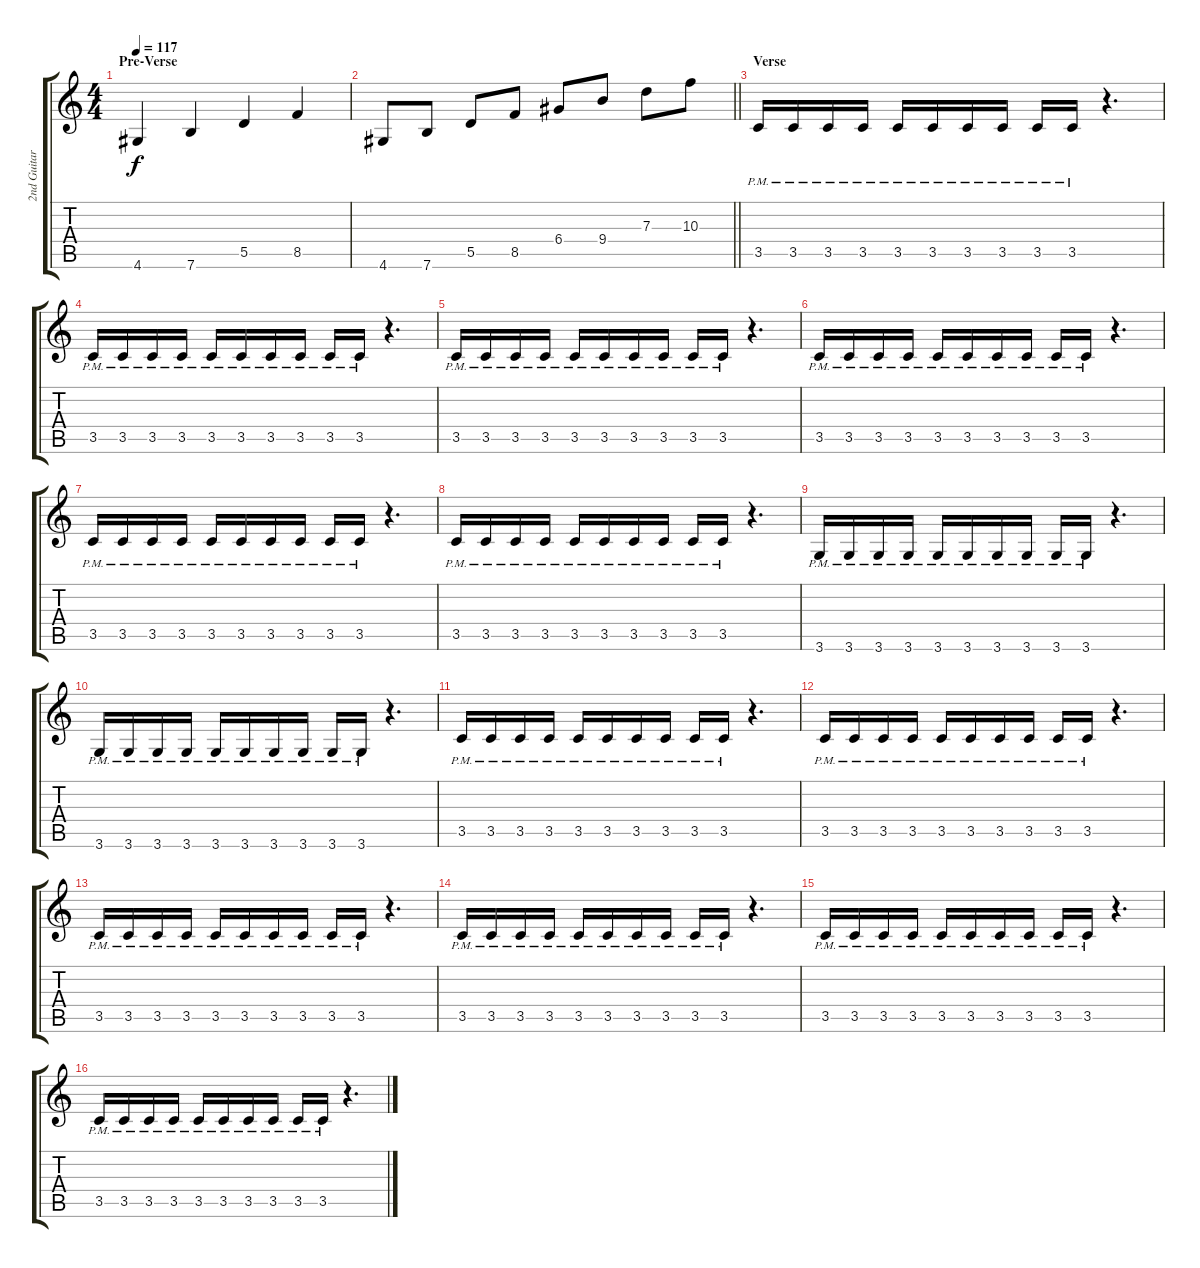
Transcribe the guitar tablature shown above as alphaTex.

\track ("2nd Guitar" "2nd Guitar") {instrument electricguitarjazz}
\staff {score tabs}
\tuning (E4 B3 G3 D3 A2 E2) {hide}
\ts (4 4)
\section ("" "Pre-Verse")
\tempo 117
\clef g2
\ks c
4.6.4{dy f instrument overdrivenguitar} 7.6.4 5.5.4 8.5.4 |
\barLineRight lightlight
4.6.8 7.6.8 5.5.8 8.5.8 6.4.8 9.4.8 7.3.8 10.3.8 |
\section ("" "Verse")
3.5{pm}.16 3.5{pm}.16 3.5{pm}.16 3.5{pm}.16 3.5{pm}.16 3.5{pm}.16 3.5{pm}.16 3.5{pm}.16 3.5{pm}.16 3.5{pm}.16 r.4{d} |
3.5{pm}.16 3.5{pm}.16 3.5{pm}.16 3.5{pm}.16 3.5{pm}.16 3.5{pm}.16 3.5{pm}.16 3.5{pm}.16 3.5{pm}.16 3.5{pm}.16 r.4{d} |
3.5{pm}.16 3.5{pm}.16 3.5{pm}.16 3.5{pm}.16 3.5{pm}.16 3.5{pm}.16 3.5{pm}.16 3.5{pm}.16 3.5{pm}.16 3.5{pm}.16 r.4{d} |
3.5{pm}.16 3.5{pm}.16 3.5{pm}.16 3.5{pm}.16 3.5{pm}.16 3.5{pm}.16 3.5{pm}.16 3.5{pm}.16 3.5{pm}.16 3.5{pm}.16 r.4{d} |
3.5{pm}.16 3.5{pm}.16 3.5{pm}.16 3.5{pm}.16 3.5{pm}.16 3.5{pm}.16 3.5{pm}.16 3.5{pm}.16 3.5{pm}.16 3.5{pm}.16 r.4{d} |
3.5{pm}.16 3.5{pm}.16 3.5{pm}.16 3.5{pm}.16 3.5{pm}.16 3.5{pm}.16 3.5{pm}.16 3.5{pm}.16 3.5{pm}.16 3.5{pm}.16 r.4{d} |
3.6{pm}.16 3.6{pm}.16 3.6{pm}.16 3.6{pm}.16 3.6{pm}.16 3.6{pm}.16 3.6{pm}.16 3.6{pm}.16 3.6{pm}.16 3.6{pm}.16 r.4{d} |
3.6{pm}.16 3.6{pm}.16 3.6{pm}.16 3.6{pm}.16 3.6{pm}.16 3.6{pm}.16 3.6{pm}.16 3.6{pm}.16 3.6{pm}.16 3.6{pm}.16 r.4{d} |
3.5{pm}.16 3.5{pm}.16 3.5{pm}.16 3.5{pm}.16 3.5{pm}.16 3.5{pm}.16 3.5{pm}.16 3.5{pm}.16 3.5{pm}.16 3.5{pm}.16 r.4{d} |
3.5{pm}.16 3.5{pm}.16 3.5{pm}.16 3.5{pm}.16 3.5{pm}.16 3.5{pm}.16 3.5{pm}.16 3.5{pm}.16 3.5{pm}.16 3.5{pm}.16 r.4{d} |
3.5{pm}.16 3.5{pm}.16 3.5{pm}.16 3.5{pm}.16 3.5{pm}.16 3.5{pm}.16 3.5{pm}.16 3.5{pm}.16 3.5{pm}.16 3.5{pm}.16 r.4{d} |
3.5{pm}.16 3.5{pm}.16 3.5{pm}.16 3.5{pm}.16 3.5{pm}.16 3.5{pm}.16 3.5{pm}.16 3.5{pm}.16 3.5{pm}.16 3.5{pm}.16 r.4{d} |
3.5{pm}.16 3.5{pm}.16 3.5{pm}.16 3.5{pm}.16 3.5{pm}.16 3.5{pm}.16 3.5{pm}.16 3.5{pm}.16 3.5{pm}.16 3.5{pm}.16 r.4{d} |
3.5{pm}.16 3.5{pm}.16 3.5{pm}.16 3.5{pm}.16 3.5{pm}.16 3.5{pm}.16 3.5{pm}.16 3.5{pm}.16 3.5{pm}.16 3.5{pm}.16 r.4{d}
